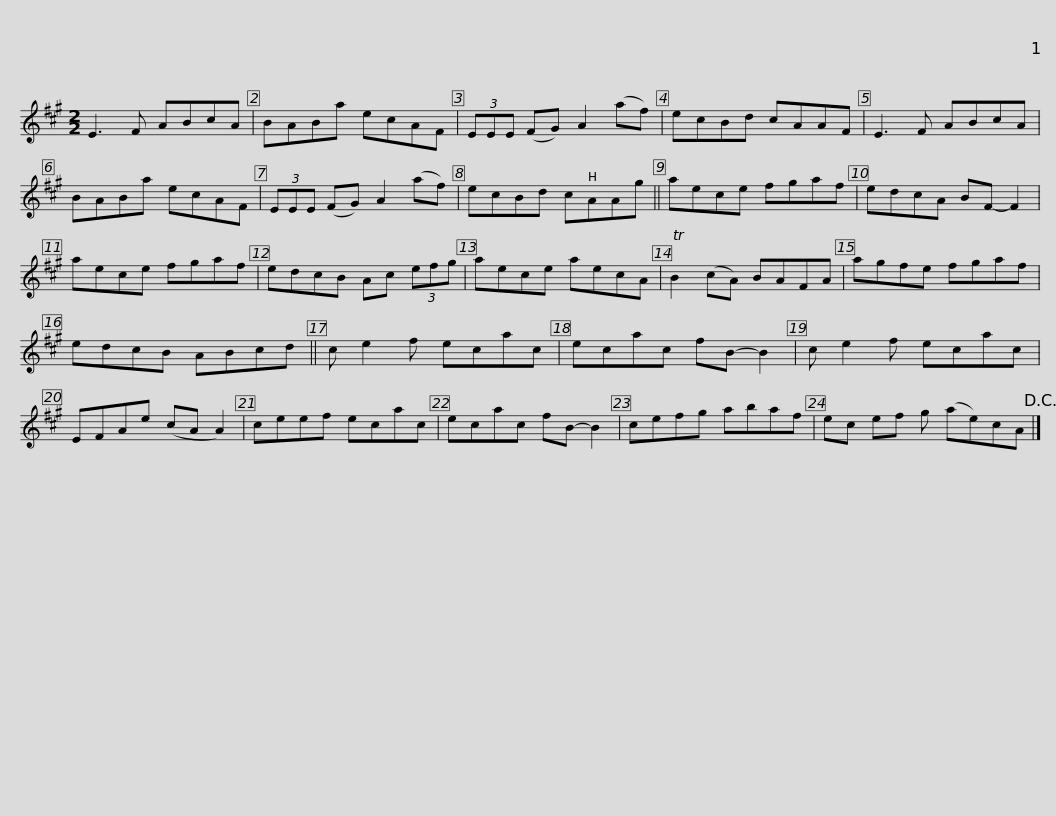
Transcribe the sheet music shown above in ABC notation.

X:1
L:1/8
M:2/2
I:linebreak $
K:A
V:1 treble
V:1
 E3 F ABcA | BABa ecAF | (3EEE (FG) A2 (af) | ecBd cAAF | E3 F ABcA |$ %5
 BABa ecAF | (3EEE (FG) A2 (af) | ecBd cAAg || aece fgaf | edcA BF- F2 |$ %10
 aece fgaf | edcB Ac (3efg | aece aecA | TB2 (cA) BAFA | agfe fgaf |$ %15
 edcB ABcd || c e2 f ecac | ecac fB- B2 | c e2 f ecac | EFAe (cA A2) | %20
 ceef ecac |$ ecac fB- B2 | cefg abaf | ec ef g (ae)cA!D.C.! |] %24
